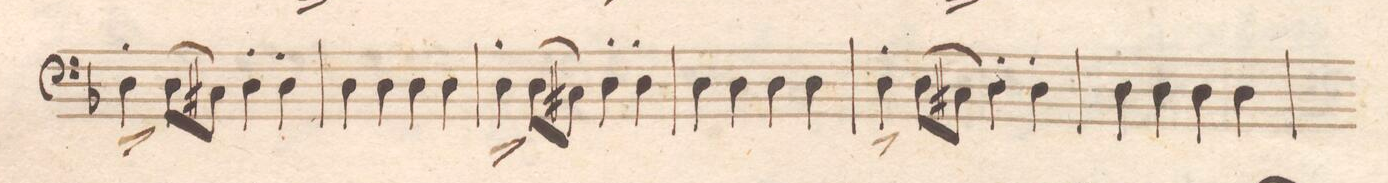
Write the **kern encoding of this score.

**kern	**dynam
*I"Basʃo e Violoncello	*
*clefF4	*
*k[b-]	*
*met(c|)	*
*M2/2	*
4D'^<\	.
(8D\L	.
8C#X\J)	.
4D'\	.
4D'\	.
=177	=177
4D\	.
4D\	.
4D\	.
4D\	.
=178	=178
4D'^<\	.
(8D\L	.
8C#X\J)	.
4D'\	.
4D'\	.
=179	=179
4D\	.
4D\	.
4D\	.
4D\	.
=180	=180
4D'^<\	.
(8D\L	.
8C#X\J)	.
4D'\	.
4D'\	.
=181	=181
4D\	.
4D\	.
4D\	.
4D\	.
=182	=182
*-	*-
